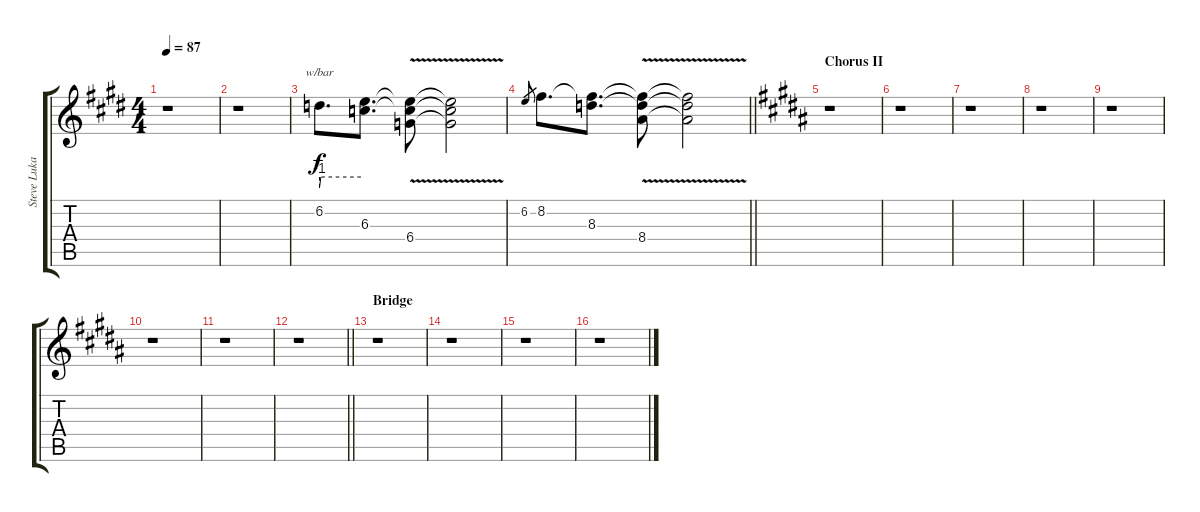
\track ("Steve Lukather (Overdiven Guitar)" "Steve Luka") {instrument overdrivenguitar}
\staff {score tabs}
\tuning (Eb4 Bb3 Gb3 Db3 Ab2 Eb2) {hide}
\ts (4 4)
\tempo 87
\clef g2
\ks e
r.1{dy f} |
r.1 |
6.2.8{d tbe (custom default 0 -4 2 0 60 0)} (6.2{t} 6.3).8{d} (6.2{t} 6.3{t} 6.4{v}).8 (6.2{t} 6.3{t} 6.4{t}).2 |
\barLineRight lightlight
6.2.8{gr} 8.2.8{d} (8.2{t} 8.3).8{d} (8.2{t} 8.3{t} 8.4{v}).8 (8.2{t} 8.3{t} 8.4{t}).2 |
\section ("" "Chorus II")
\ks b
r.1 |
r.1 |
r.1 |
r.1 |
r.1 |
r.1 |
r.1 |
\barLineRight lightlight
r.1 |
\section ("" "Bridge")
r.1 |
r.1 |
r.1 |
r.1
